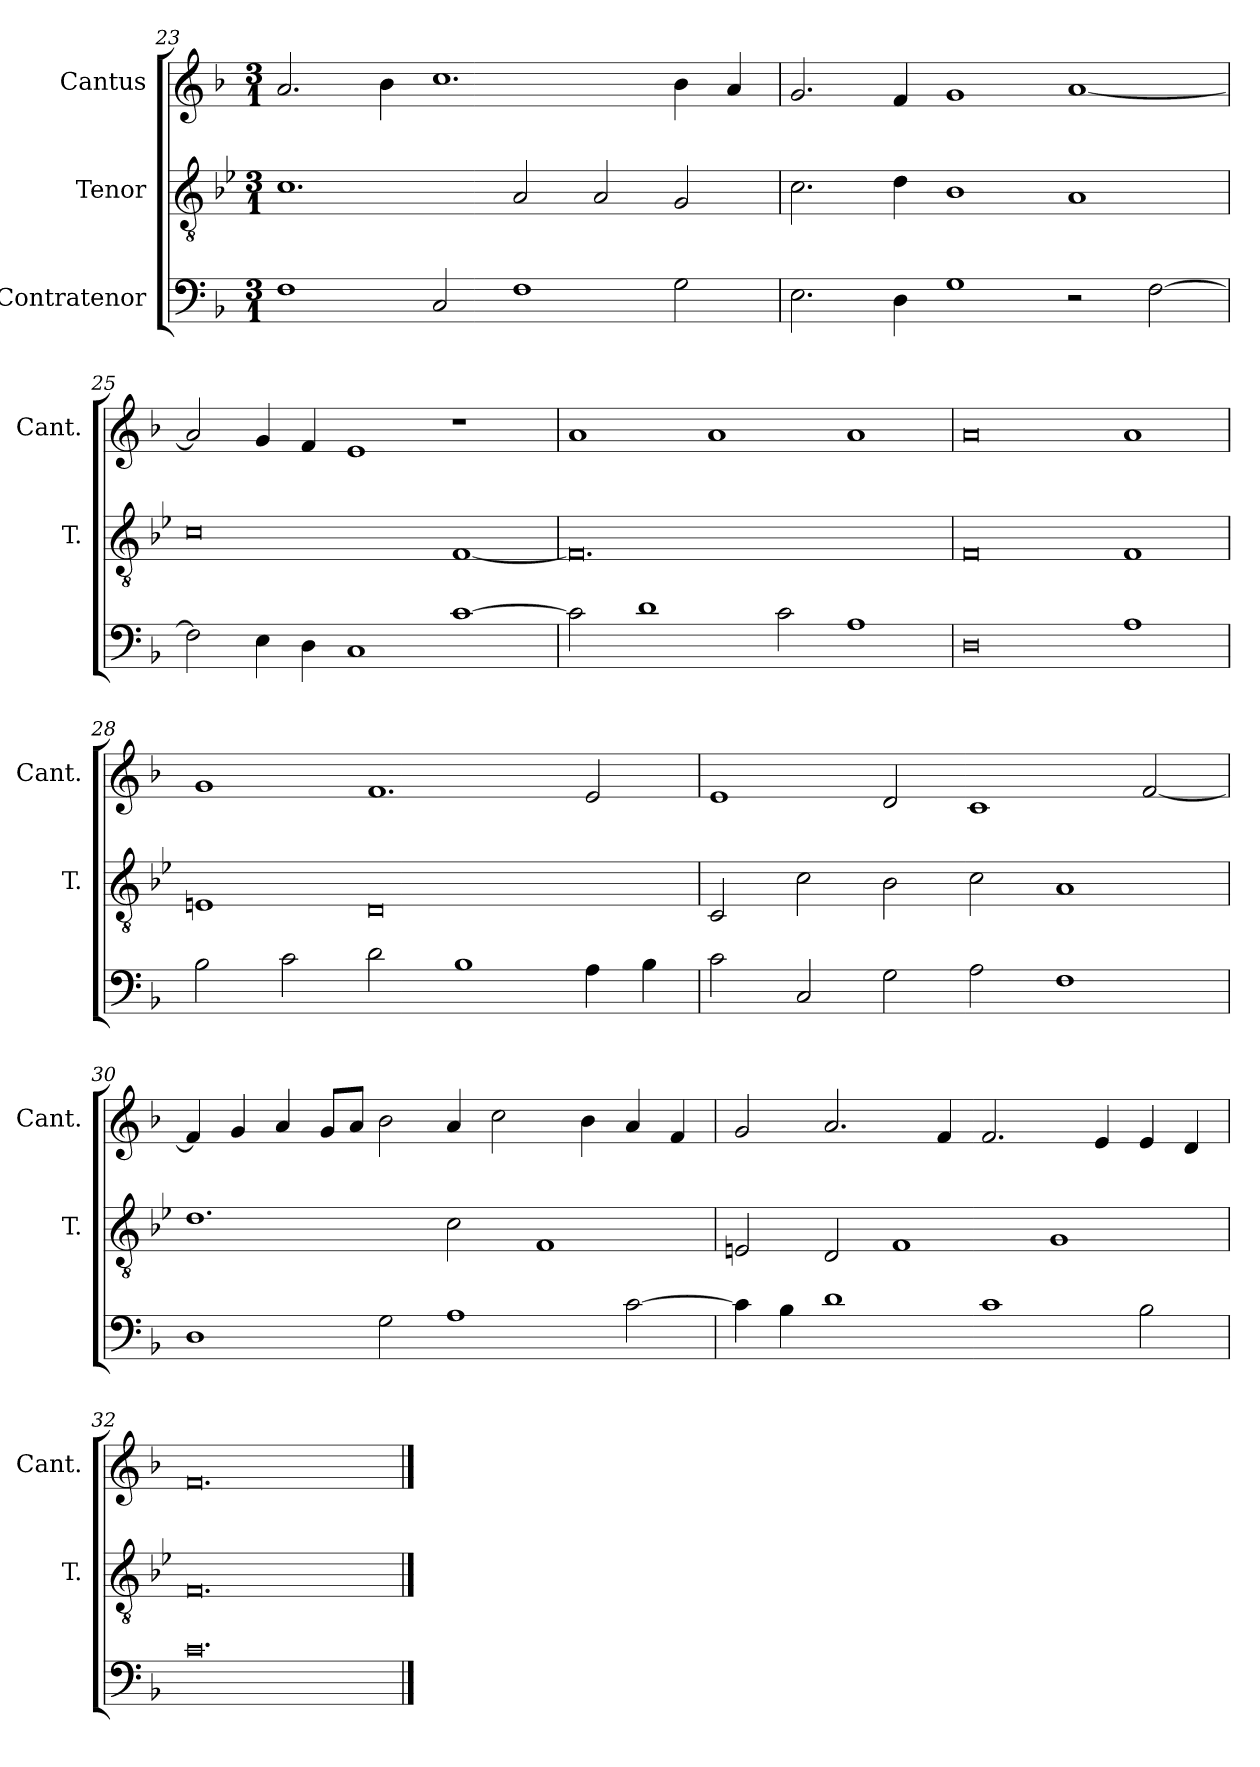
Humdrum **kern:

**kern	**kern	**kern
*part3	*part2	*part1
*staff3	*staff2	*staff1
*I"Contratenor	*I"Tenor	*I"Cantus
*	*I'T.	*I'Cant.
*clefF4	*clefGv2	*clefG2
*	*ITrd7c12	*
*k[b-]	*k[b-e-]	*k[b-]
*F:	*B-:	*F:
*M3/1	*M3/1	*M3/1
=23	=23	=23
1F\	1.C\	2.a/
.	.	4b-\
2C/	.	1.cc\
1F\	2AA/	.
.	2AA/	.
2G\	2GG/	4b-\
.	.	4a/
=24	=24	=24
2.E\	2.C\	2.g/
4D\	4D\	4f/
1G\	1BB-\	1g/
2r	1AA/	[1a/
[2F\	.	.
=25	=25	=25
2F\]	0C\	2a/]
4E\	.	4g/
4D\	.	4f/
1C/	.	1e/
[1c\	[1FF/	1r
=26	=26	=26
2c\]	0.FF/]	1a/
1d\	.	.
.	.	1a/
2c\	.	.
1A\	.	1a/
=27	=27	=27
0D\	0FF/	0a/
1A\	1FF/	1a/
=28	=28	=28
2B-\	1EEn/	1g/
2c\	.	.
2d\	0DD/	1.f/
1B-\	.	.
4A\	.	2e/
4B-\	.	.
=29	=29	=29
2c\	2CC/	1e/
2C/	2C\	.
2G\	2BB-\	2d/
2A\	2C\	1c/
1F\	1AA/	.
.	.	[2f/
=30	=30	=30
1D\	1.D\	4f/]
.	.	4g/
.	.	4a/
.	.	8g/L
.	.	8a/J
2G\	.	2b-\
1A\	2C\	4a/
.	.	2cc\
.	1FF/	.
.	.	4b-\
[2c\	.	4a/
.	.	4f/
=31	=31	=31
4c\]	2EEn/	2g/
4B-\	.	.
1d\	2DD/	2.a/
.	1FF/	.
.	.	4f/
1c\	.	2.f/
.	1GG/	.
.	.	4e/
2B-\	.	4e/
.	.	4d/
=32	=32	=32
0.c\	0.FF/	0.f/
==	==	==
*-	*-	*-
